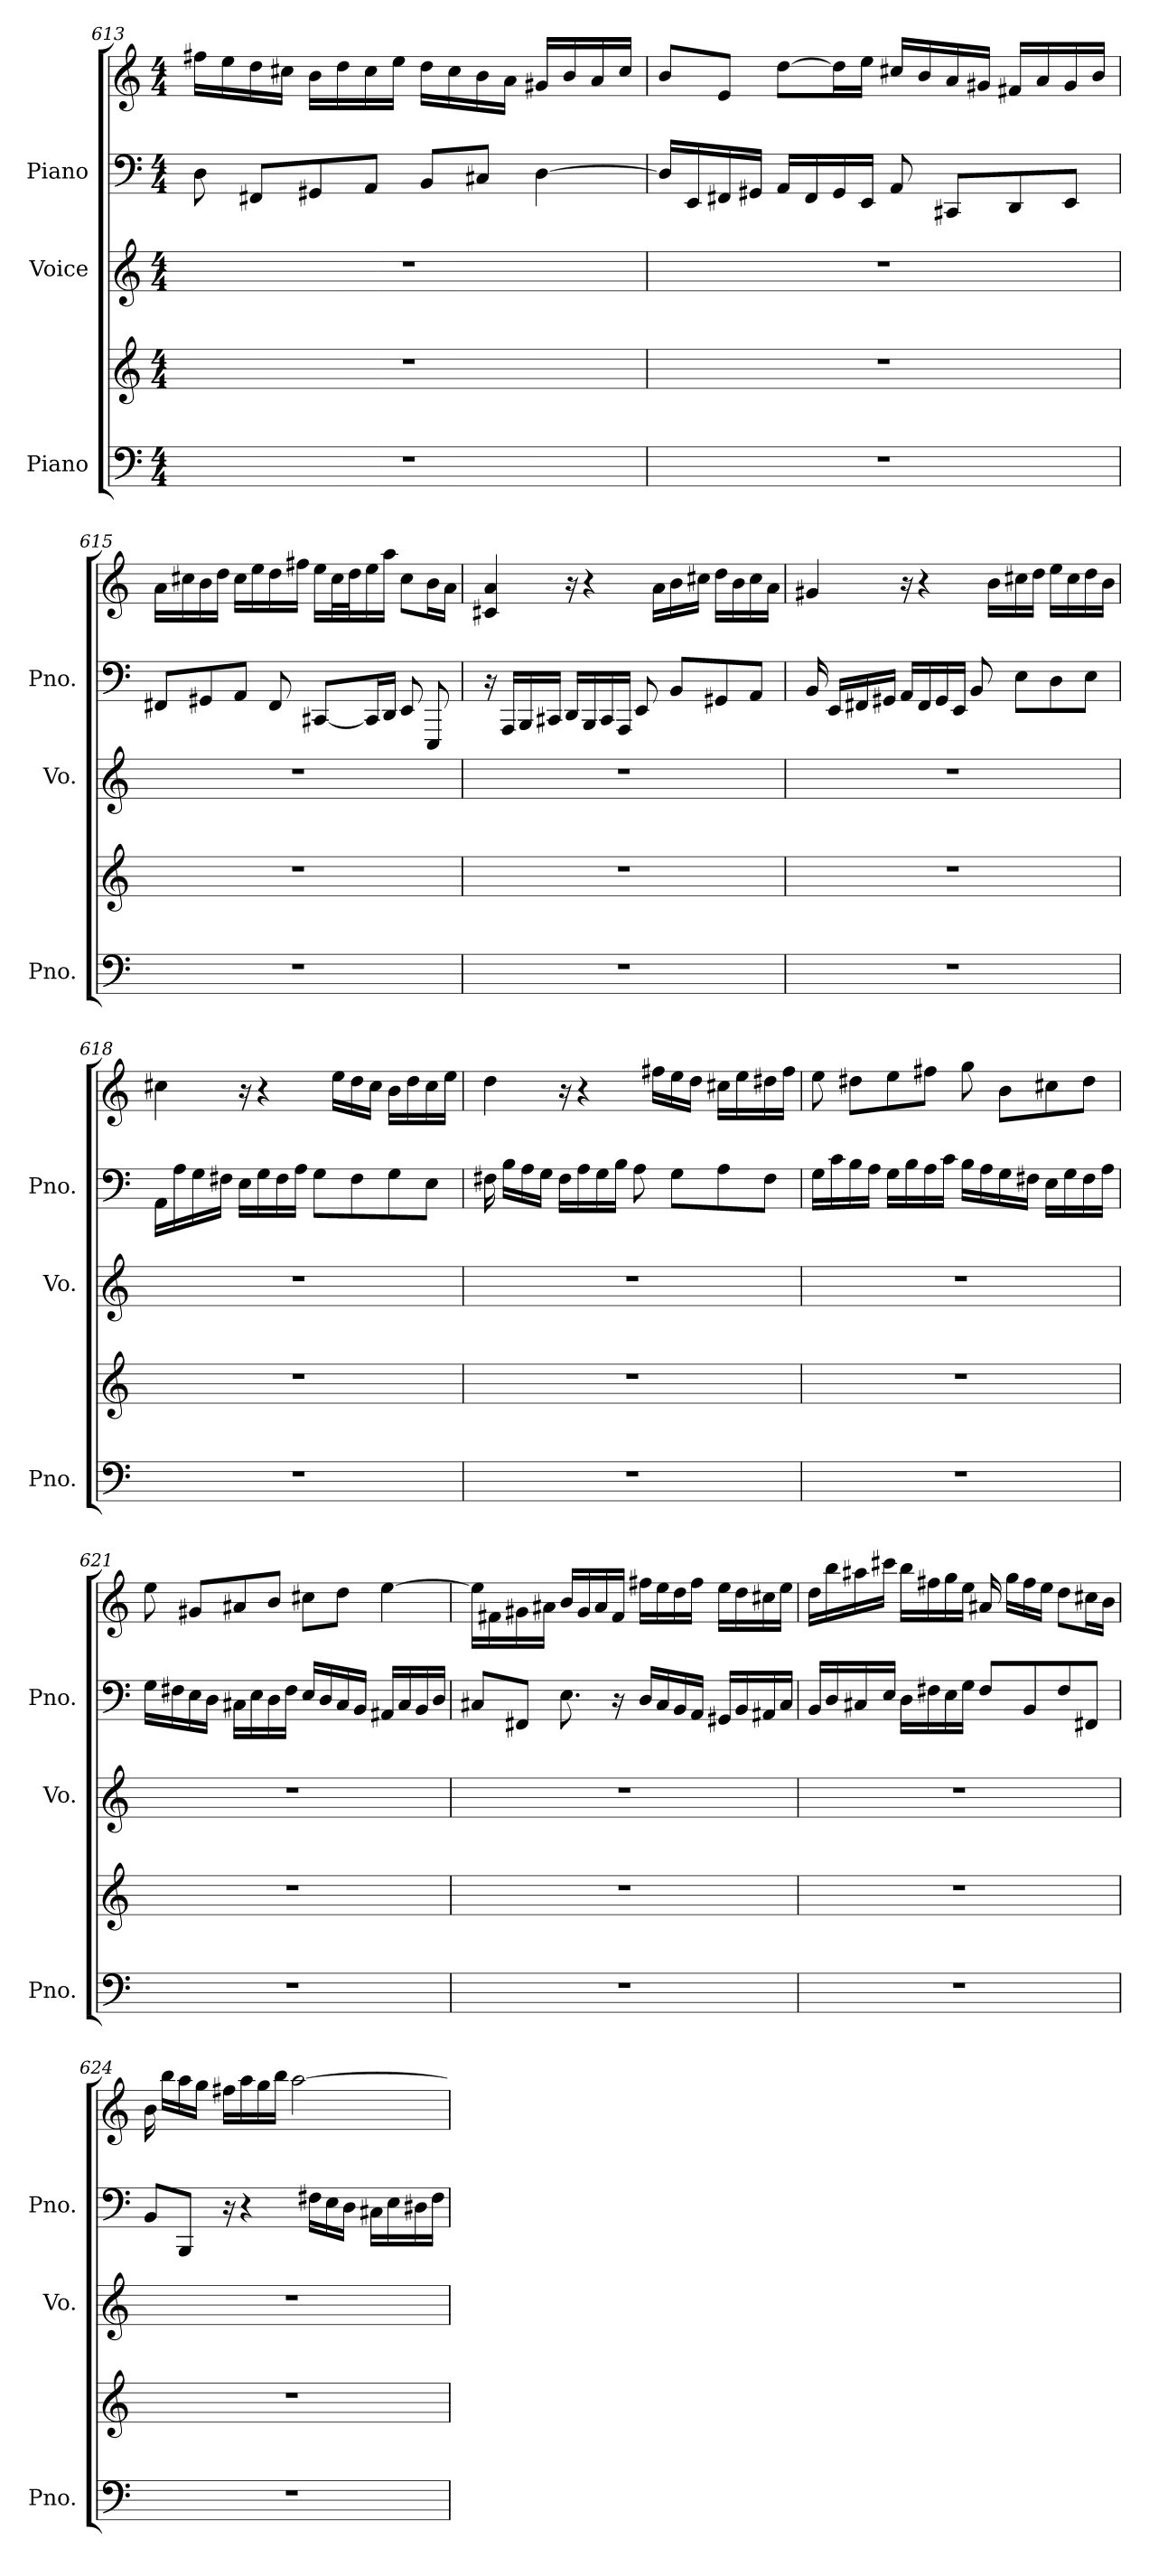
**kern	**kern	**kern	**kern	**kern
*part3	*part3	*part2	*part1	*part1
*staff5	*staff4	*staff3	*staff2	*staff1
*I"Piano	*	*I"Voice	*I"Piano	*
*I'Pno.	*	*I'Vo.	*I'Pno.	*
!!LO:LB:g=z
*clefF4	*clefG2	*clefG2	*clefF4	*clefG2
*k[]	*k[]	*k[]	*k[]	*k[]
*M4/4	*M4/4	*M4/4	*M4/4	*M4/4
=613	=613	=613	=613	=613
1r	1r	1r	8D\	16ff#X\LL
.	.	.	.	16ee\
.	.	.	8FF#X/L	16dd\
.	.	.	.	16cc#X\JJ
.	.	.	8GG#X/	16b\LL
.	.	.	.	16dd\
.	.	.	8AA/J	16cc#\
.	.	.	.	16ee\JJ
.	.	.	8BB/L	16dd\LL
.	.	.	.	16cc#\
.	.	.	8C#X/J	16b\
.	.	.	.	16a\JJ
.	.	.	[4D\	16g#X/LL
.	.	.	.	16b/
.	.	.	.	16a/
.	.	.	.	16cc#/JJ
=614	=614	=614	=614	=614
1r	1r	1r	16D/LL]	8b/L
.	.	.	16EE/	.
.	.	.	16FF#X/	8e/J
.	.	.	16GG#X/JJ	.
.	.	.	16AA/LL	[8dd\L
.	.	.	16FF#/	.
.	.	.	16GG#/	16dd\L]
.	.	.	16EE/JJ	16ee\JJ
.	.	.	8AA/	16cc#X/LL
.	.	.	.	16b/
.	.	.	8CC#X/L	16a/
.	.	.	.	16g#X/JJ
.	.	.	8DD/	16f#X/LL
.	.	.	.	16a/
.	.	.	8EE/J	16g#/
.	.	.	.	16b/JJ
!!LO:LB:g=z
=615	=615	=615	=615	=615
1r	1r	1r	8FF#X/L	16a\LL
.	.	.	.	16cc#X\
.	.	.	8GG#X/	16b\
.	.	.	.	16dd\JJ
.	.	.	8AA/J	16cc#\LL
.	.	.	.	16ee\
.	.	.	8FF#/	16dd\
.	.	.	.	16ff#X\JJ
.	.	.	[8CC#X/L	16ee\LL
.	.	.	.	32cc#\L
.	.	.	.	32dd\J
.	.	.	16CC#/L]	16ee\
.	.	.	16DD/JJ	16aa\JJ
.	.	.	8EE/	8cc#\L
.	.	.	8EEE/	16b\L
.	.	.	.	16a\JJ
=616	=616	=616	=616	=616
1r	1r	1r	16r	4c#X/ 4a/
.	.	.	16AAA/LL	.
.	.	.	16BBB/	.
.	.	.	16CC#X/JJ	.
.	.	.	16DD/LL	16r
.	.	.	16BBB/	4r
.	.	.	16CC#/	.
.	.	.	16AAA/JJ	.
.	.	.	8EE/	.
.	.	.	.	16a\LL
.	.	.	8BB/L	16b\
.	.	.	.	16cc#X\JJ
.	.	.	8GG#X/	16dd\LL
.	.	.	.	16b\
.	.	.	8AA/J	16cc#\
.	.	.	.	16a\JJ
!!LO:LB:g=z
=617	=617	=617	=617	=617
1r	1r	1r	16BB/	4g#X/
.	.	.	16EE/LL	.
.	.	.	16FF#X/	.
.	.	.	16GG#X/JJ	.
.	.	.	16AA/LL	16r
.	.	.	16FF#/	4r
.	.	.	16GG#/	.
.	.	.	16EE/JJ	.
.	.	.	8BB/	.
.	.	.	.	16b\LL
.	.	.	8E\L	16cc#X\
.	.	.	.	16dd\JJ
.	.	.	8D\	16ee\LL
.	.	.	.	16cc#\
.	.	.	8E\J	16dd\
.	.	.	.	16b\JJ
=618	=618	=618	=618	=618
1r	1r	1r	16AA\LL	4cc#X\
.	.	.	16A\	.
.	.	.	16G\	.
.	.	.	16F#X\JJ	.
.	.	.	16E\LL	16r
.	.	.	16G\	4r
.	.	.	16F#\	.
.	.	.	16A\JJ	.
.	.	.	8G\L	.
.	.	.	.	16ee\LL
.	.	.	8F#\	16dd\
.	.	.	.	16cc#\JJ
.	.	.	8G\	16b\LL
.	.	.	.	16dd\
.	.	.	8E\J	16cc#\
.	.	.	.	16ee\JJ
!!LO:PB:g=z
=619	=619	=619	=619	=619
1r	1r	1r	16F#X\	4dd\
.	.	.	16B\LL	.
.	.	.	16A\	.
.	.	.	16G\JJ	.
.	.	.	16F#\LL	16r
.	.	.	16A\	4r
.	.	.	16G\	.
.	.	.	16B\JJ	.
.	.	.	8A\	.
.	.	.	.	16ff#X\LL
.	.	.	8G\L	16ee\
.	.	.	.	16dd\JJ
.	.	.	8A\	16cc#X\LL
.	.	.	.	16ee\
.	.	.	8F#\J	16dd#X\
.	.	.	.	16ff#\JJ
=620	=620	=620	=620	=620
1r	1r	1r	16G\LL	8ee\
.	.	.	16c\	.
.	.	.	16B\	8dd#X\L
.	.	.	16A\JJ	.
.	.	.	16G\LL	8ee\
.	.	.	16B\	.
.	.	.	16A\	8ff#X\J
.	.	.	16c\JJ	.
.	.	.	16B\LL	8gg\
.	.	.	16A\	.
.	.	.	16G\	8b\L
.	.	.	16F#X\JJ	.
.	.	.	16E\LL	8cc#X\
.	.	.	16G\	.
.	.	.	16F#\	8dd#\J
.	.	.	16A\JJ	.
!!LO:LB:g=z
=621	=621	=621	=621	=621
1r	1r	1r	16G\LL	8ee\
.	.	.	16F#X\	.
.	.	.	16E\	8g#X/L
.	.	.	16D\JJ	.
.	.	.	16C#X\LL	8a#X/
.	.	.	16E\	.
.	.	.	16D\	8b/J
.	.	.	16F#\JJ	.
.	.	.	16E/LL	8cc#X\L
.	.	.	16D/	.
.	.	.	16C#/	8dd\J
.	.	.	16BB/JJ	.
.	.	.	16AA#X/LL	[4ee\
.	.	.	16C#/	.
.	.	.	16BB/	.
.	.	.	16D/JJ	.
=622	=622	=622	=622	=622
1r	1r	1r	8C#X/L	16ee\LL]
.	.	.	.	16f#X\
.	.	.	8FF#X/J	16g#X\
.	.	.	.	16a#X\JJ
.	.	.	8.E\	16b/LL
.	.	.	.	16g#/
.	.	.	.	16a#/
.	.	.	16r	16f#/JJ
.	.	.	16D/LL	16ff#X\LL
.	.	.	16C#/	16ee\
.	.	.	16BB/	16dd\
.	.	.	16AA/JJ	16ff#\JJ
.	.	.	16GG#X/LL	16ee\LL
.	.	.	16BB/	16dd\
.	.	.	16AA#X/	16cc#X\
.	.	.	16C#/JJ	16ee\JJ
!!LO:LB:g=z
=623	=623	=623	=623	=623
1r	1r	1r	16BB/LL	16dd\LL
.	.	.	16D/	16bb\
.	.	.	16C#X/	16aa#X\
.	.	.	16E/JJ	16ccc#X\JJ
.	.	.	16D\LL	16bb\LL
.	.	.	16F#X\	16ff#X\
.	.	.	16E\	16gg\
.	.	.	16G\JJ	16ee\JJ
.	.	.	8F#/L	16a#X/
.	.	.	.	16gg\LL
.	.	.	8BB/	16ff#\
.	.	.	.	16ee\JJ
.	.	.	8F#/	8dd\L
.	.	.	8FF#X/J	16cc#X\L
.	.	.	.	16b\JJ
=624	=624	=624	=624	=624
1r	1r	1r	8BB/L	16b\
.	.	.	.	16bb\LL
.	.	.	8BBB/J	16aa\
.	.	.	.	16gg\JJ
.	.	.	16r	16ff#X\LL
.	.	.	4r	16aa\
.	.	.	.	16gg\
.	.	.	.	16bb\JJ
.	.	.	.	[2aa\
.	.	.	16F#X\LL	.
.	.	.	16E\	.
.	.	.	16D\JJ	.
.	.	.	16C#X\LL	.
.	.	.	16E\	.
.	.	.	16D#X\	.
.	.	.	16F#\JJ	.
=	=	=	=	=
*-	*-	*-	*-	*-
